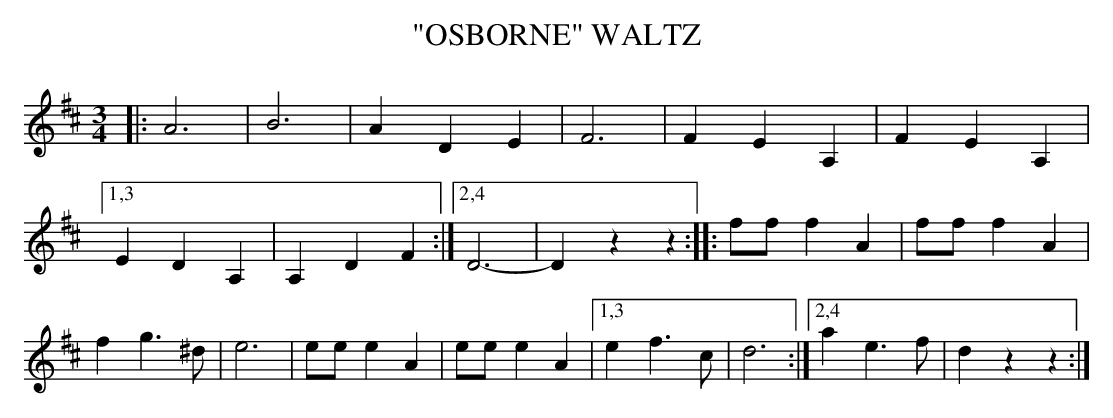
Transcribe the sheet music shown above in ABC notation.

X:1
T: "OSBORNE" WALTZ
M: 3/4
L: 1/8
K: D
|:\
A6 | B6 | A2D2E2 | F6 |\
F2E2A,2 | F2E2A,2 |[1,3 E2D2A,2 | A,2D2F2 :|[2,4 D6- | D2z2z2 ::\
fff2A2 | fff2A2 | f2g3^d | e6 |\
eee2A2 | eee2A2 |[1,3 e2f3c | d6 :|[2,4 a2e3f | d2z2z2 :|
